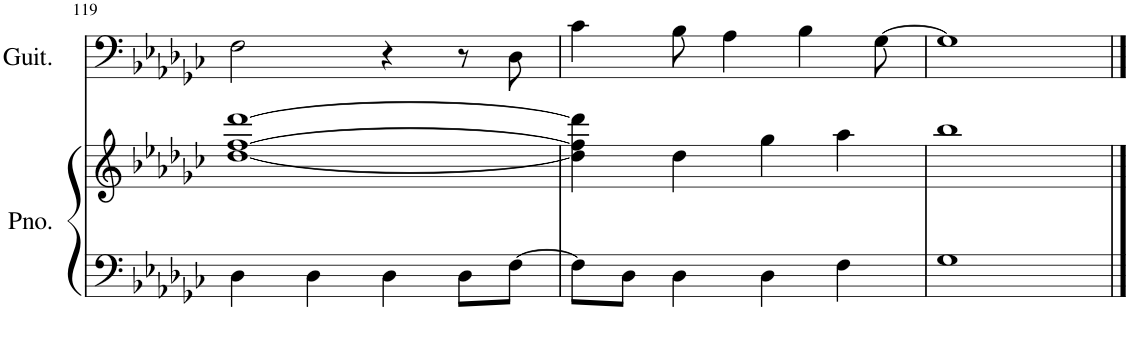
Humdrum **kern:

**kern	**kern	**kern
*part2	*part2	*part1
*staff3	*staff2	*staff1
*I"Piano	*	*I"Acoustic Guitar
*I'Pno.	*	*I'Guit.
!!LO:PB:g=z
*clefF4	*clefG2	*clefF4
*k[b-e-a-d-g-c-]	*k[b-e-a-d-g-c-]	*k[b-e-a-d-g-c-]
*M4/4	*M4/4	*M4/4
=119	=119	=119
4D-\	[1dd- [1ff [1ddd-	2F\
4D-\	.	.
4D-\	.	4r
8D-\L	.	8r
[8F\J	.	8D-\
=120	=120	=120
8F\L]	4dd-\] 4ff\] 4ddd-\]	4c-\
8D-\J	.	.
4D-\	4dd-\	8B-\
.	.	4A-\
4D-\	4gg-\	.
.	.	4B-\
4F\	4aa-\	.
.	.	[8G-\
=121	=121	=121
1G-	1bb-	1G-]
==	==	==
*-	*-	*-
